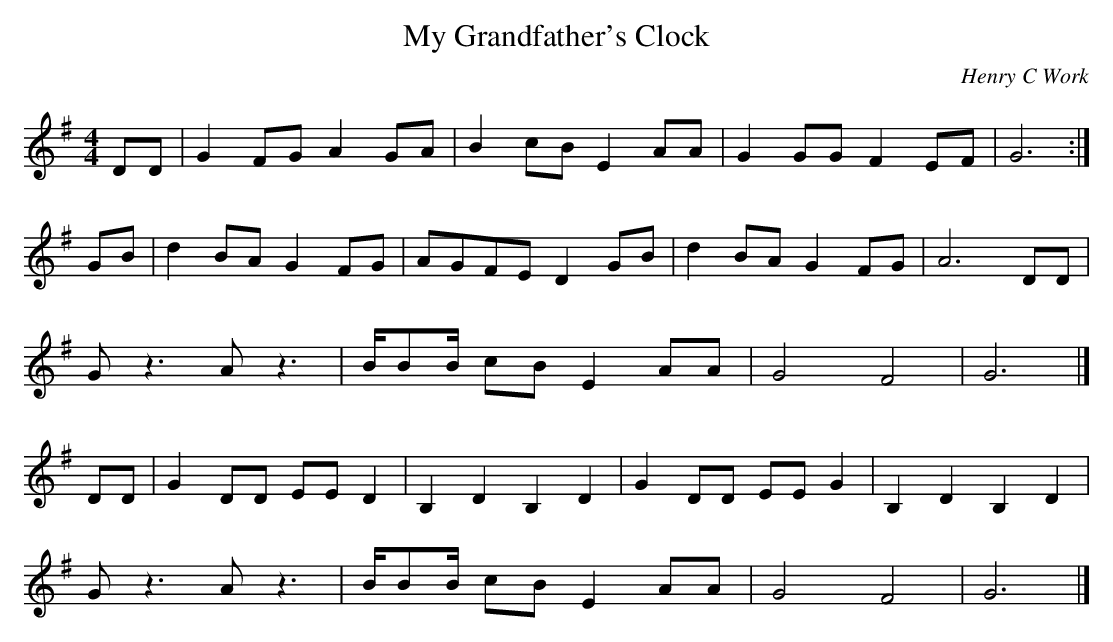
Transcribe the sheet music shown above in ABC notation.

X:1
T:My Grandfather's Clock
C:Henry C Work
M:4/4
L:1/8
K:G
DD|G2 FG A2 GA|B2 cB E2 AA|G2 GG F2 EF|G6:|
GB|d2 BA G2 FG|AGFE D2 GB|d2 BA G2 FG|A6 DD|
G z3 A z3|B/BB/ cB E2 AA|G4 F4|G6|]
DD|G2 DD EE D2|B,2 D2 B,2 D2|G2 DD EE G2|B,2 D2 B,2 D2|
G z3 A z3|B/BB/ cB E2 AA|G4 F4|G6|]
